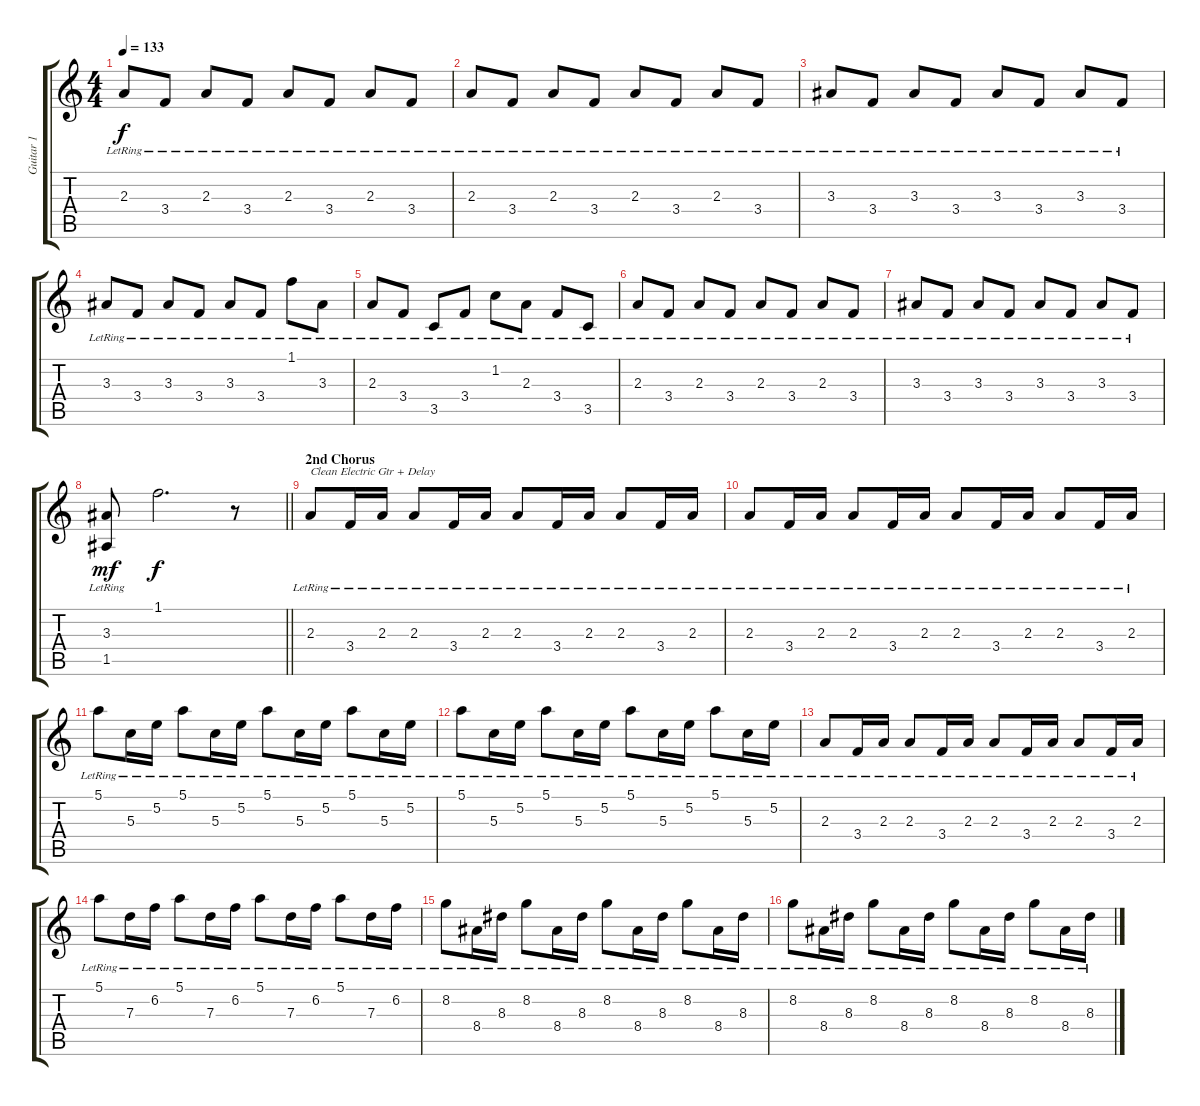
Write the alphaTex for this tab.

\track ("Guitar 1" "Guitar 1") {instrument acousticguitarnylon}
\staff {score tabs}
\tuning (E4 B3 G3 D3 A2 E2) {hide}
\ts (4 4)
\tempo 133
\clef g2
\ks c
2.3{lr}.8{dy f} 3.4{lr}.8 2.3{lr}.8 3.4{lr}.8 2.3{lr}.8 3.4{lr}.8 2.3{lr}.8 3.4{lr}.8 |
2.3{lr}.8 3.4{lr}.8 2.3{lr}.8 3.4{lr}.8 2.3{lr}.8 3.4{lr}.8 2.3{lr}.8 3.4{lr}.8 |
3.3{lr}.8 3.4{lr}.8 3.3{lr}.8 3.4{lr}.8 3.3{lr}.8 3.4{lr}.8 3.3{lr}.8 3.4{lr}.8 |
3.3{lr}.8 3.4{lr}.8 3.3{lr}.8 3.4{lr}.8 3.3{lr}.8 3.4{lr}.8 1.1{lr}.8 3.3{lr}.8 |
2.3{lr}.8 3.4{lr}.8 3.5{lr}.8 3.4{lr}.8 1.2{lr}.8 2.3{lr}.8 3.4{lr}.8 3.5{lr}.8 |
2.3{lr}.8 3.4{lr}.8 2.3{lr}.8 3.4{lr}.8 2.3{lr}.8 3.4{lr}.8 2.3{lr}.8 3.4{lr}.8 |
3.3{lr}.8 3.4{lr}.8 3.3{lr}.8 3.4{lr}.8 3.3{lr}.8 3.4{lr}.8 3.3{lr}.8 3.4{lr}.8 |
\barLineRight lightlight
(3.3{lr} 1.5{lr}).8{dy mf} 1.1.2{d dy f} r.8 |
\section ("" "2nd Chorus")
2.3{lr}.8{txt "Clean Electric Gtr + Delay" volume 8 balance 3 instrument electricguitarjazz} 3.4{lr}.16 2.3{lr}.16 2.3{lr}.8 3.4{lr}.16 2.3{lr}.16 2.3{lr}.8 3.4{lr}.16 2.3{lr}.16 2.3{lr}.8 3.4{lr}.16 2.3{lr}.16 |
2.3{lr}.8 3.4{lr}.16 2.3{lr}.16 2.3{lr}.8 3.4{lr}.16 2.3{lr}.16 2.3{lr}.8 3.4{lr}.16 2.3{lr}.16 2.3{lr}.8 3.4{lr}.16 2.3{lr}.16 |
5.1{lr}.8 5.3{lr}.16 5.2{lr}.16 5.1{lr}.8 5.3{lr}.16 5.2{lr}.16 5.1{lr}.8 5.3{lr}.16 5.2{lr}.16 5.1{lr}.8 5.3{lr}.16 5.2{lr}.16 |
5.1{lr}.8 5.3{lr}.16 5.2{lr}.16 5.1{lr}.8 5.3{lr}.16 5.2{lr}.16 5.1{lr}.8 5.3{lr}.16 5.2{lr}.16 5.1{lr}.8 5.3{lr}.16 5.2{lr}.16 |
2.3{lr}.8 3.4{lr}.16 2.3{lr}.16 2.3{lr}.8 3.4{lr}.16 2.3{lr}.16 2.3{lr}.8 3.4{lr}.16 2.3{lr}.16 2.3{lr}.8 3.4{lr}.16 2.3{lr}.16 |
5.1{lr}.8 7.3{lr}.16 6.2{lr}.16 5.1{lr}.8 7.3{lr}.16 6.2{lr}.16 5.1{lr}.8 7.3{lr}.16 6.2{lr}.16 5.1{lr}.8 7.3{lr}.16 6.2{lr}.16 |
8.2{lr}.8 8.4{lr}.16 8.3{lr}.16 8.2{lr}.8 8.4{lr}.16 8.3{lr}.16 8.2{lr}.8 8.4{lr}.16 8.3{lr}.16 8.2{lr}.8 8.4{lr}.16 8.3{lr}.16 |
8.2{lr}.8 8.4{lr}.16 8.3{lr}.16 8.2{lr}.8 8.4{lr}.16 8.3{lr}.16 8.2{lr}.8 8.4{lr}.16 8.3{lr}.16 8.2{lr}.8 8.4{lr}.16 8.3{lr}.16
